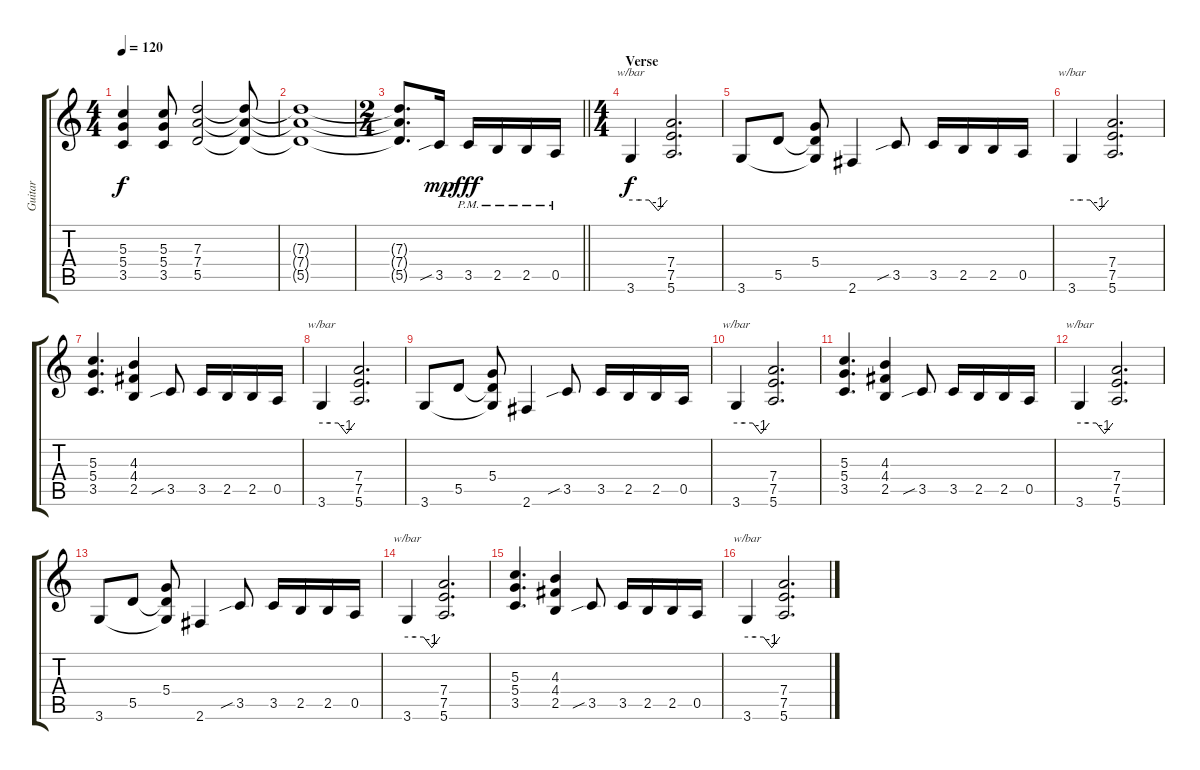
\track ("Guitar" "Guitar") {instrument overdrivenguitar}
\staff {score tabs}
\tuning (E4 B3 G3 D3 A2 E2) {hide}
\ts (4 4)
\tempo 120
\clef g2
\ks c
(5.3 5.4 3.5).4{dy f} (5.3 5.4 3.5).8 (7.3 7.4 5.5).2 (7.3{t} 7.4{t} 5.5{t}).8 |
(7.3{t} 7.4{t} 5.5{t}).1 |
\ts (2 4)
\barLineRight lightlight
(7.3{t} 7.4{t} 5.5{t}).8{d} 3.5{sib}.16{dy mp} 3.5{pm}.16{dy fff} 2.5{pm}.16 2.5{pm}.16 0.5{pm}.16 |
\ts (4 4)
\section ("" "Verse")
3.6.4{tbe (custom default 0 0 15 0 30 0 45 -4 60 0) dy f} (7.4 7.5 5.6).2{d} |
3.6.8 5.5.8 (5.4 5.5{t} 3.6{t}).8 2.6.4 3.5{sib}.8 3.5.16 2.5.16 2.5.16 0.5.16 |
3.6.4{tbe (custom default 0 0 15 0 30 0 45 -4 60 0)} (7.4 7.5 5.6).2{d} |
(5.3 5.4 3.5).4{d} (4.3 4.4 2.5).4 3.5{sib}.8 3.5.16 2.5.16 2.5.16 0.5.16 |
3.6.4{tbe (custom default 0 0 15 0 30 0 45 -4 60 0)} (7.4 7.5 5.6).2{d} |
3.6.8 5.5.8 (5.4 5.5{t} 3.6{t}).8 2.6.4 3.5{sib}.8 3.5.16 2.5.16 2.5.16 0.5.16 |
3.6.4{tbe (custom default 0 0 15 0 30 0 45 -4 60 0)} (7.4 7.5 5.6).2{d} |
(5.3 5.4 3.5).4{d} (4.3 4.4 2.5).4 3.5{sib}.8 3.5.16 2.5.16 2.5.16 0.5.16 |
3.6.4{tbe (custom default 0 0 15 0 30 0 45 -4 60 0)} (7.4 7.5 5.6).2{d} |
3.6.8 5.5.8 (5.4 5.5{t} 3.6{t}).8 2.6.4 3.5{sib}.8 3.5.16 2.5.16 2.5.16 0.5.16 |
3.6.4{tbe (custom default 0 0 15 0 30 0 45 -4 60 0)} (7.4 7.5 5.6).2{d} |
(5.3 5.4 3.5).4{d} (4.3 4.4 2.5).4 3.5{sib}.8 3.5.16 2.5.16 2.5.16 0.5.16 |
3.6.4{tbe (custom default 0 0 15 0 30 0 45 -4 60 0)} (7.4 7.5 5.6).2{d}
